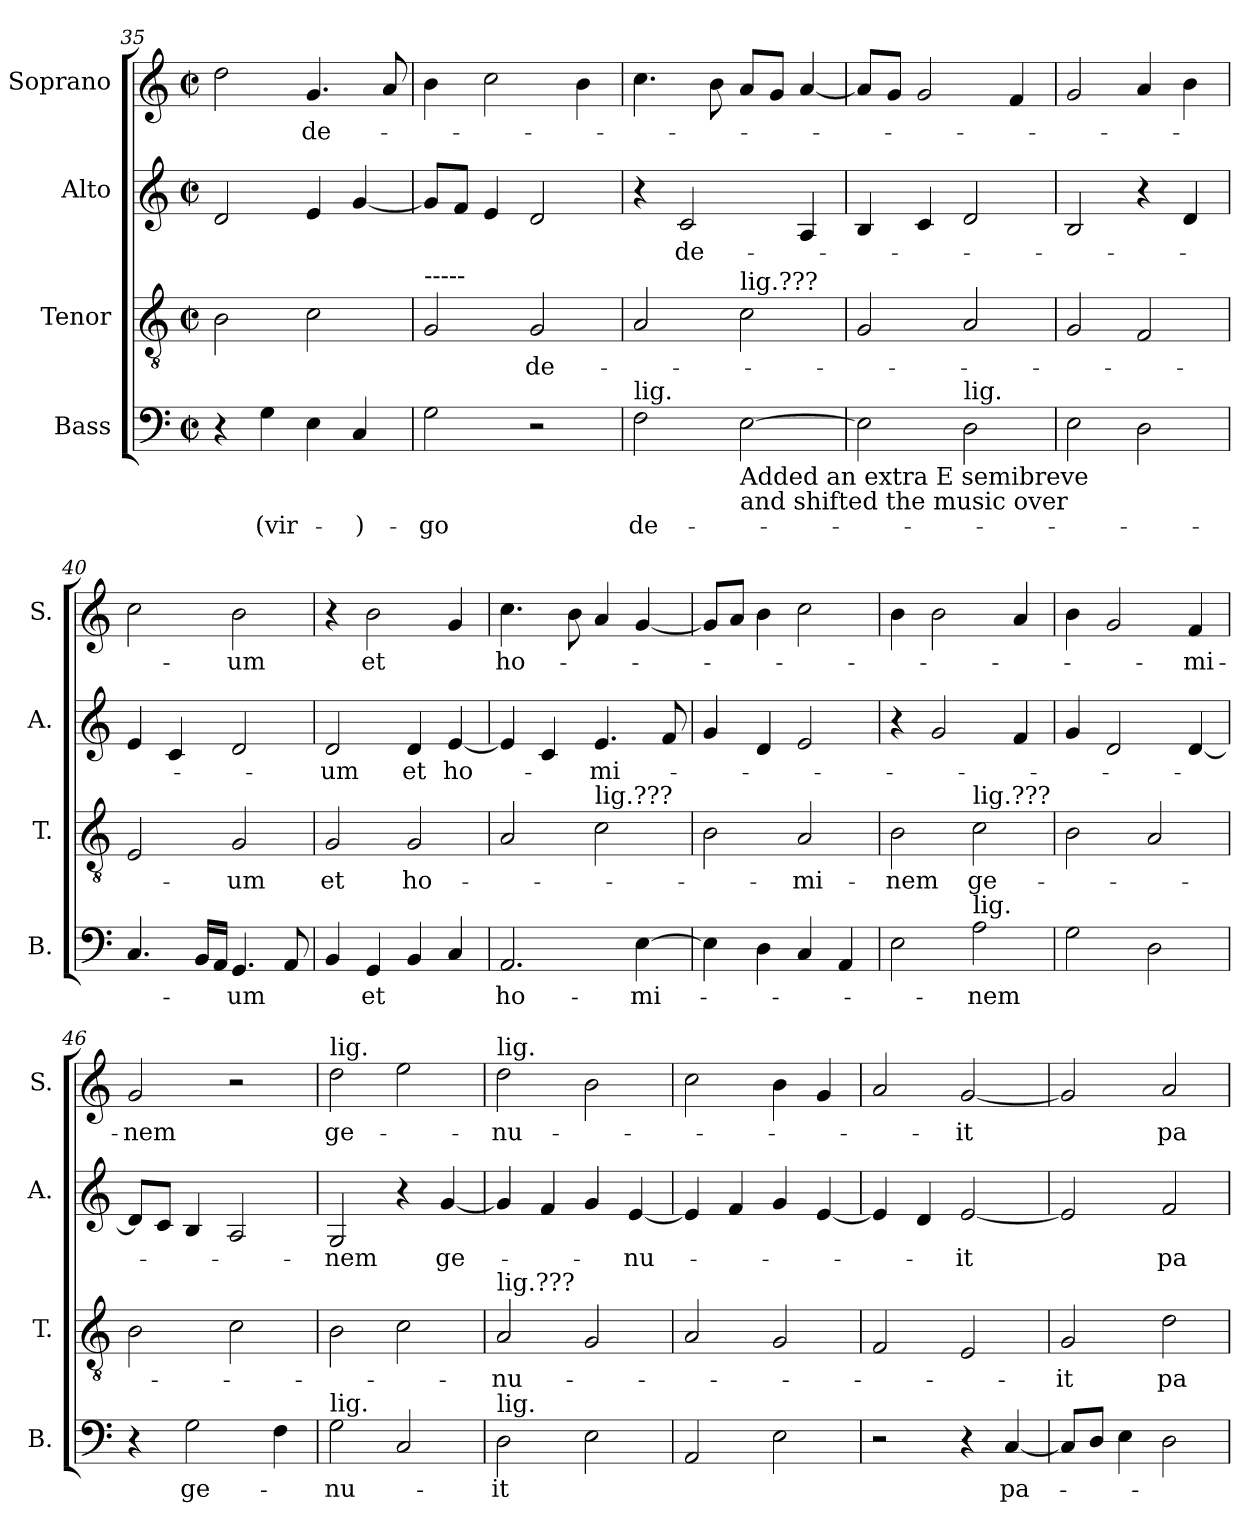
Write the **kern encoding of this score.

**kern	**text	**kern	**text	**kern	**text	**kern	**text
*part4	*part4	*part3	*part3	*part2	*part2	*part1	*part1
*staff4	*staff4	*staff3	*staff3	*staff2	*staff2	*staff1	*staff1
*I"Bass	*	*I"Tenor	*	*I"Alto	*	*I"Soprano	*
*I'B.	*	*I'T.	*	*I'A.	*	*I'S.	*
*clefF4	*	*clefGv2	*	*clefG2	*	*clefG2	*
*k[]	*	*k[]	*	*k[]	*	*k[]	*
*M2/2	*	*M2/2	*	*M2/2	*	*M2/2	*
*met(c|)	*	*met(c|)	*	*met(c|)	*	*met(c|)	*
=35	=35	=35	=35	=35	=35	=35	=35
4r	.	2B\	.	2d/	.	2dd\	.
!	!LO:LY:b	!	!	!	!	!	!
4G\	(vir-	.	.	.	.	.	.
!	!	!	!	!	!	!	!LO:LY:b
4E\	.	2c\	.	4e/	.	4.g/	de-
!	!LO:LY:b	!	!	!	!	!	!
4C/	)-	.	.	[4g/	.	.	.
.	.	.	.	.	.	8a/	.
=36	=36	=36	=36	=36	=36	=36	=36
!	!	!LO:TX:a:t=-----	!	!	!	!	!
!	!LO:LY:b	!	!	!	!	!	!
2G\	-go	2G/	.	8g/L]	.	4b\	.
.	.	.	.	8f/J	.	.	.
.	.	.	.	4e/	.	2cc\	.
!	!	!	!LO:LY:b	!	!	!	!
2r	.	2G/	-de-	2d/	.	.	.
.	.	.	.	.	.	4b\	.
=37	=37	=37	=37	=37	=37	=37	=37
!LO:TX:a:t=lig.	!	!	!	!	!	!	!
!	!LO:LY:b	!	!	!	!	!	!
2F\	-de-	2A/	.	4r	.	4.cc\	.
!	!	!	!	!	!LO:LY:b	!	!
.	.	.	.	2c/	de-	.	.
.	.	.	.	.	.	8b\	.
!	!	!LO:TX:a:t=lig.???	!	!	!	!	!
!LO:TX:b:t=Added an extra E semibreve	!	!	!	!	!	!	!
!LO:TX:b:t=and shifted the music over	!	!	!	!	!	!	!
[2E\	.	2c\	.	.	.	8a/L	.
.	.	.	.	.	.	8g/J	.
.	.	.	.	4A/	.	[4a/	.
=38	=38	=38	=38	=38	=38	=38	=38
2E\]	.	2G/	.	4B/	.	8a/L]	.
.	.	.	.	.	.	8g/J	.
.	.	.	.	4c/	.	2g/	.
!LO:TX:a:t=lig.	!	!	!	!	!	!	!
2D\	.	2A/	.	2d/	.	.	.
.	.	.	.	.	.	4f/	.
=39	=39	=39	=39	=39	=39	=39	=39
2E\	.	2G/	.	2B/	.	2g/	.
2D\	.	2F/	.	4r	.	4a/	.
.	.	.	.	4d/	.	4b\	.
!!LO:LB:g=z
=40	=40	=40	=40	=40	=40	=40	=40
4.C/	.	2E/	.	4e/	.	2cc\	.
.	.	.	.	4c/	.	.	.
16BB/LL	.	.	.	.	.	.	.
16AA/JJ	.	.	.	.	.	.	.
!	!LO:LY:b	!	!LO:LY:b	!	!	!	!LO:LY:b
4.GG/	um	2G/	-um	2d/	.	2b\	-um
8AA/	.	.	.	.	.	.	.
=41	=41	=41	=41	=41	=41	=41	=41
!	!	!	!LO:LY:b	!	!LO:LY:b	!	!
4BB/	.	2G/	et	2d/	-um	4r	.
!	!LO:LY:b	!	!	!	!	!	!LO:LY:b
4GG/	-et	.	.	.	.	2b\	-et
!	!	!	!LO:LY:b	!	!LO:LY:b	!	!
4BB/	.	2G/	ho-	4d/	et	.	.
!	!	!	!	!	!LO:LY:b	!	!
4C/	.	.	.	[4e/	ho-	4g/	.
=42	=42	=42	=42	=42	=42	=42	=42
!	!LO:LY:b	!	!	!	!	!	!LO:LY:b
2.AA/	ho-	2A/	.	4e/]	.	4.cc\	ho-
.	.	.	.	4c/	.	.	.
.	.	.	.	.	.	8b\	.
!	!	!LO:TX:a:t=lig.???	!	!	!	!	!
!	!	!	!	!	!LO:LY:b	!	!
.	.	2c\	.	4.e/	-mi-	4a/	.
!	!LO:LY:b	!	!	!	!	!	!
[4E\	-mi-	.	.	.	.	[4g/	.
.	.	.	.	8f/	.	.	.
=43	=43	=43	=43	=43	=43	=43	=43
4E\]	.	2B\	.	4g/	.	8g/L]	.
.	.	.	.	.	.	8a/J	.
4D\	.	.	.	4d/	.	4b\	.
!	!	!	!LO:LY:b	!	!	!	!
4C/	.	2A/	-mi-	2e/	.	2cc\	.
4AA/	.	.	.	.	.	.	.
=44	=44	=44	=44	=44	=44	=44	=44
!	!	!	!LO:LY:b	!	!	!	!
2E\	.	2B\	-nem	4r	.	4b\	.
.	.	.	.	2g/	.	2b\	.
!	!	!LO:TX:a:t=lig.???	!	!	!	!	!
!LO:TX:a:t=lig.	!	!	!	!	!	!	!
!	!LO:LY:b	!	!LO:LY:b	!	!	!	!
2A\	-nem	2c\	ge-	.	.	.	.
.	.	.	.	4f/	.	4a/	.
=45	=45	=45	=45	=45	=45	=45	=45
2G\	.	2B\	.	4g/	.	4b\	.
.	.	.	.	2d/	.	2g/	.
2D\	.	2A/	.	.	.	.	.
!	!	!	!	!	!	!	!LO:LY:b
.	.	.	.	[4d/	.	4f/	-mi-
=46	=46	=46	=46	=46	=46	=46	=46
!	!	!	!	!	!	!	!LO:LY:b
4r	.	2B\	.	8d/L]	.	2g/	-nem
.	.	.	.	8c/J	.	.	.
!	!LO:LY:b	!	!	!	!	!	!
2G\	ge-	.	.	4B/	.	.	.
.	.	2c\	.	2A/	.	2r	.
4F\	.	.	.	.	.	.	.
=47	=47	=47	=47	=47	=47	=47	=47
!	!	!	!	!	!	!LO:TX:a:t=lig.	!
!LO:TX:a:t=lig.	!	!	!	!	!	!	!
!	!LO:LY:b	!	!	!	!LO:LY:b	!	!LO:LY:b
2G\	-nu-	2B\	.	2G/	-nem	2dd\	ge-
2C/	.	2c\	.	4r	.	2ee\	.
!	!	!	!	!	!LO:LY:b	!	!
.	.	.	.	[4g/	ge-	.	.
=48	=48	=48	=48	=48	=48	=48	=48
!	!	!	!	!	!	!LO:TX:a:t=lig.	!
!	!	!LO:TX:a:t=lig.???	!	!	!	!	!
!LO:TX:a:t=lig.	!	!	!	!	!	!	!
!	!LO:LY:b	!	!LO:LY:b	!	!	!	!LO:LY:b
2D\	-it	2A/	-nu-	4g/]	.	2dd\	-nu-
.	.	.	.	4f/	.	.	.
2E\	.	2G/	.	4g/	.	2b\	.
!	!	!	!	!	!LO:LY:b	!	!
.	.	.	.	[4e/	-nu-	.	.
!!LO:LB:g=z
=49	=49	=49	=49	=49	=49	=49	=49
2AA/	.	2A/	.	4e/]	.	2cc\	.
.	.	.	.	4f/	.	.	.
2E\	.	2G/	.	4g/	.	4b\	.
.	.	.	.	[4e/	.	4g/	.
=50	=50	=50	=50	=50	=50	=50	=50
2r	.	2F/	.	4e/]	.	2a/	.
.	.	.	.	4d/	.	.	.
!	!	!	!	!	!LO:LY:b	!	!LO:LY:b
4r	.	2E/	.	[2e/	-it	[2g/	-it
!	!LO:LY:b	!	!	!	!	!	!
[4C/	pa-	.	.	.	.	.	.
=51	=51	=51	=51	=51	=51	=51	=51
!	!	!	!LO:LY:b	!	!	!	!
8C/L]	.	2G/	-it	2e/]	.	2g/]	.
8D/J	.	.	.	.	.	.	.
4E\	.	.	.	.	.	.	.
!	!	!	!LO:LY:b	!	!LO:LY:b	!	!LO:LY:b
2D\	.	2d\	pa-	2f/	pa-	2a/	pa-
=	=	=	=	=	=	=	=
*-	*-	*-	*-	*-	*-	*-	*-
